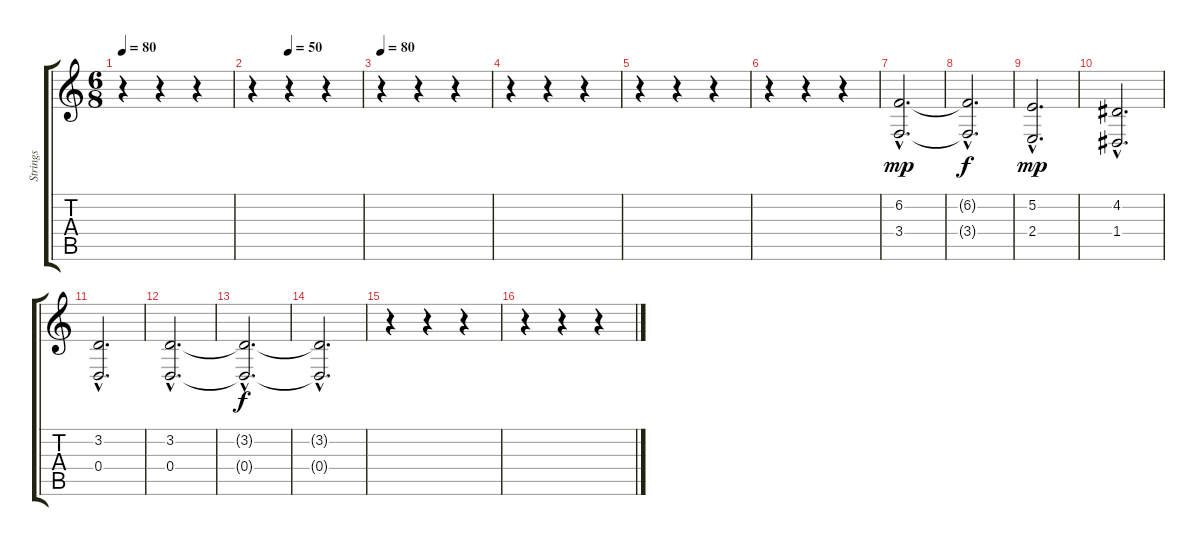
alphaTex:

\track ("Strings" "Strings") {instrument stringensemble1}
\staff {score tabs}
\tuning (E4 B3 G3 D3 A2 E2) {hide}
\ts (6 8)
\tempo 80
\clef g2
\ks c
r.4{dy mp instrument stringensemble1} r.4 r.4 |
\tempo (50 0.3333333333333333)
r.4 r.4 r.4 |
\tempo 80
r.4 r.4 r.4 |
r.4 r.4 r.4 |
r.4 r.4 r.4 |
r.4{volume 3} r.4 r.4 |
(6.2{hac} 3.4{hac}).2{d volume 8} |
(6.2{hac t} 3.4{hac t}).2{d dy f} |
(5.2{hac} 2.4{hac}).2{d dy mp} |
(4.2{hac} 1.4{hac}).2{d} |
(3.2{hac} 0.4{hac}).2{d volume 6} |
(3.2{hac} 0.4{hac}).2{d volume 4} |
(3.2{hac t} 0.4{hac t}).2{d dy f} |
(3.2{hac t} 0.4{hac t}).2{d} |
r.4 r.4 r.4 |
r.4 r.4 r.4
